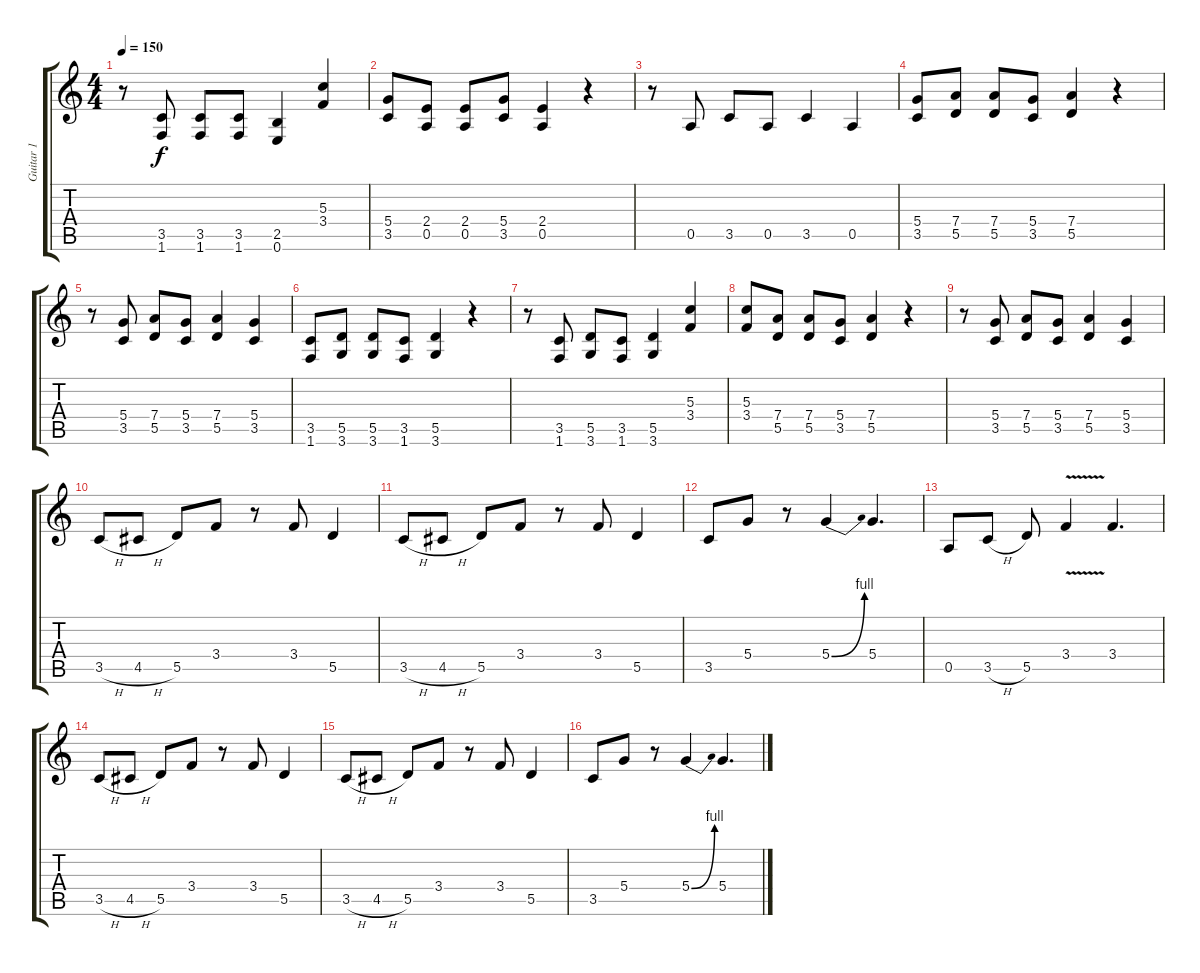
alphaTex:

\track ("Guitar 1" "Guitar 1") {instrument distortionguitar}
\staff {score tabs}
\tuning (E4 B3 G3 D3 A2 E2) {hide}
\ts (4 4)
\tempo 150
\clef g2
\ks c
r.8{dy f} (3.5 1.6).8 (3.5 1.6).8 (3.5 1.6).8 (2.5 0.6).4 (5.3 3.4).4 |
(5.4 3.5).8 (2.4 0.5).8 (2.4 0.5).8 (5.4 3.5).8 (2.4 0.5).4 r.4 |
r.8 0.5.8 3.5.8 0.5.8 3.5.4 0.5.4 |
(5.4 3.5).8 (7.4 5.5).8 (7.4 5.5).8 (5.4 3.5).8 (7.4 5.5).4 r.4 |
r.8 (5.4 3.5).8 (7.4 5.5).8 (5.4 3.5).8 (7.4 5.5).4 (5.4 3.5).4 |
(3.5 1.6).8 (5.5 3.6).8 (5.5 3.6).8 (3.5 1.6).8 (5.5 3.6).4 r.4 |
r.8 (3.5 1.6).8 (5.5 3.6).8 (3.5 1.6).8 (5.5 3.6).4 (5.3 3.4).4 |
(5.3 3.4).8 (7.4 5.5).8 (7.4 5.5).8 (5.4 3.5).8 (7.4 5.5).4 r.4 |
r.8 (5.4 3.5).8 (7.4 5.5).8 (5.4 3.5).8 (7.4 5.5).4 (5.4 3.5).4 |
3.5{h}.8 4.5{h}.8 5.5.8 3.4.8 r.8 3.4.8 5.5.4 |
3.5{h}.8 4.5{h}.8 5.5.8 3.4.8 r.8 3.4.8 5.5.4 |
3.5.8 5.4.8 r.8 5.4{be (bend 0 0 60 4)}.4 5.4.4{d} |
0.5.8 3.5{h}.8 5.5.8 3.4{v}.4 3.4.4{d} |
3.5{h}.8 4.5{h}.8 5.5.8 3.4.8 r.8 3.4.8 5.5.4 |
3.5{h}.8 4.5{h}.8 5.5.8 3.4.8 r.8 3.4.8 5.5.4 |
3.5.8 5.4.8 r.8 5.4{be (bend 0 0 60 4)}.4 5.4.4{d}
